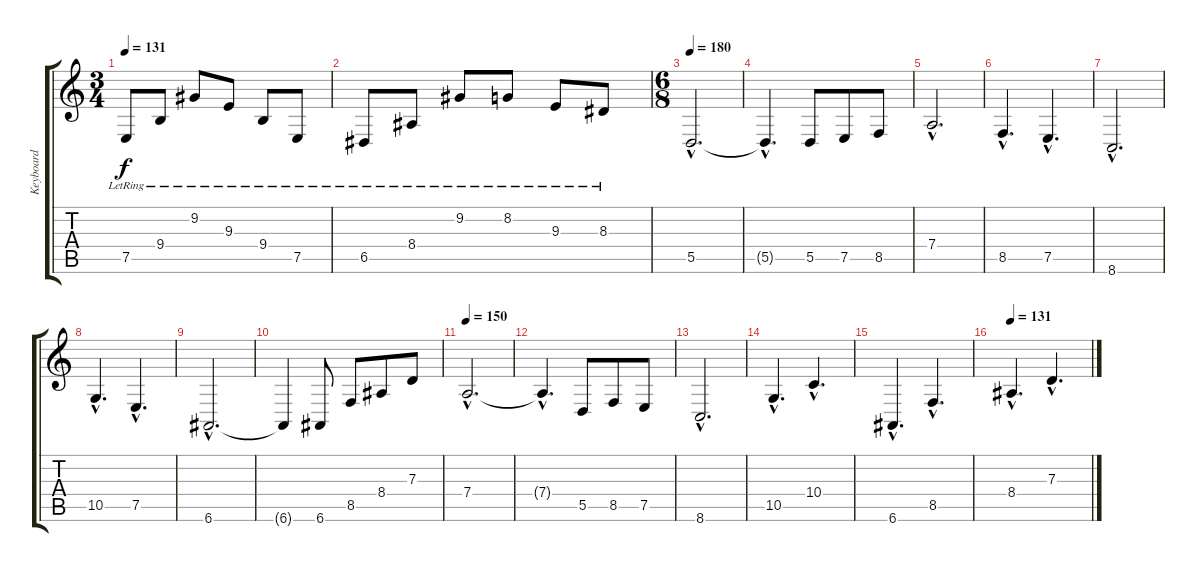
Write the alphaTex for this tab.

\track ("Keyboard" "Keyboard") {instrument acousticgrandpiano}
\staff {score tabs}
\tuning (E4 B3 G3 D3 A2 E2) {hide}
\ts (3 4)
\tempo 131
\clef g2
\ks c
7.5{lr}.8{dy f} 9.4{lr}.8 9.2{lr}.8 9.3{lr}.8 9.4{lr}.8 7.5{lr}.8 |
6.5{lr}.8 8.4{lr}.8 9.2{lr}.8 8.2{lr}.8 9.3{lr}.8 8.3{lr}.8 |
\ts (6 8)
\tempo 180
5.5{hac}.2{d} |
5.5{hac t}.4{d} 5.5.8 7.5.8 8.5.8 |
7.4{hac}.2{d} |
8.5{hac}.4{d} 7.5{hac}.4{d} |
8.6{hac}.2{d} |
10.5{hac}.4{d} 7.5{hac}.4{d} |
6.6{hac}.2{d} |
6.6{t}.4 6.6.8 8.5.8 8.4.8 7.3.8 |
\tempo 150
7.4{hac}.2{d} |
7.4{hac t}.4{d} 5.5.8 8.5.8 7.5.8 |
8.6{hac}.2{d} |
10.5{hac}.4{d} 10.4{hac}.4{d} |
6.6{hac}.4{d} 8.5{hac}.4{d} |
\tempo 131
8.4{hac}.4{d} 7.3{hac}.4{d}
